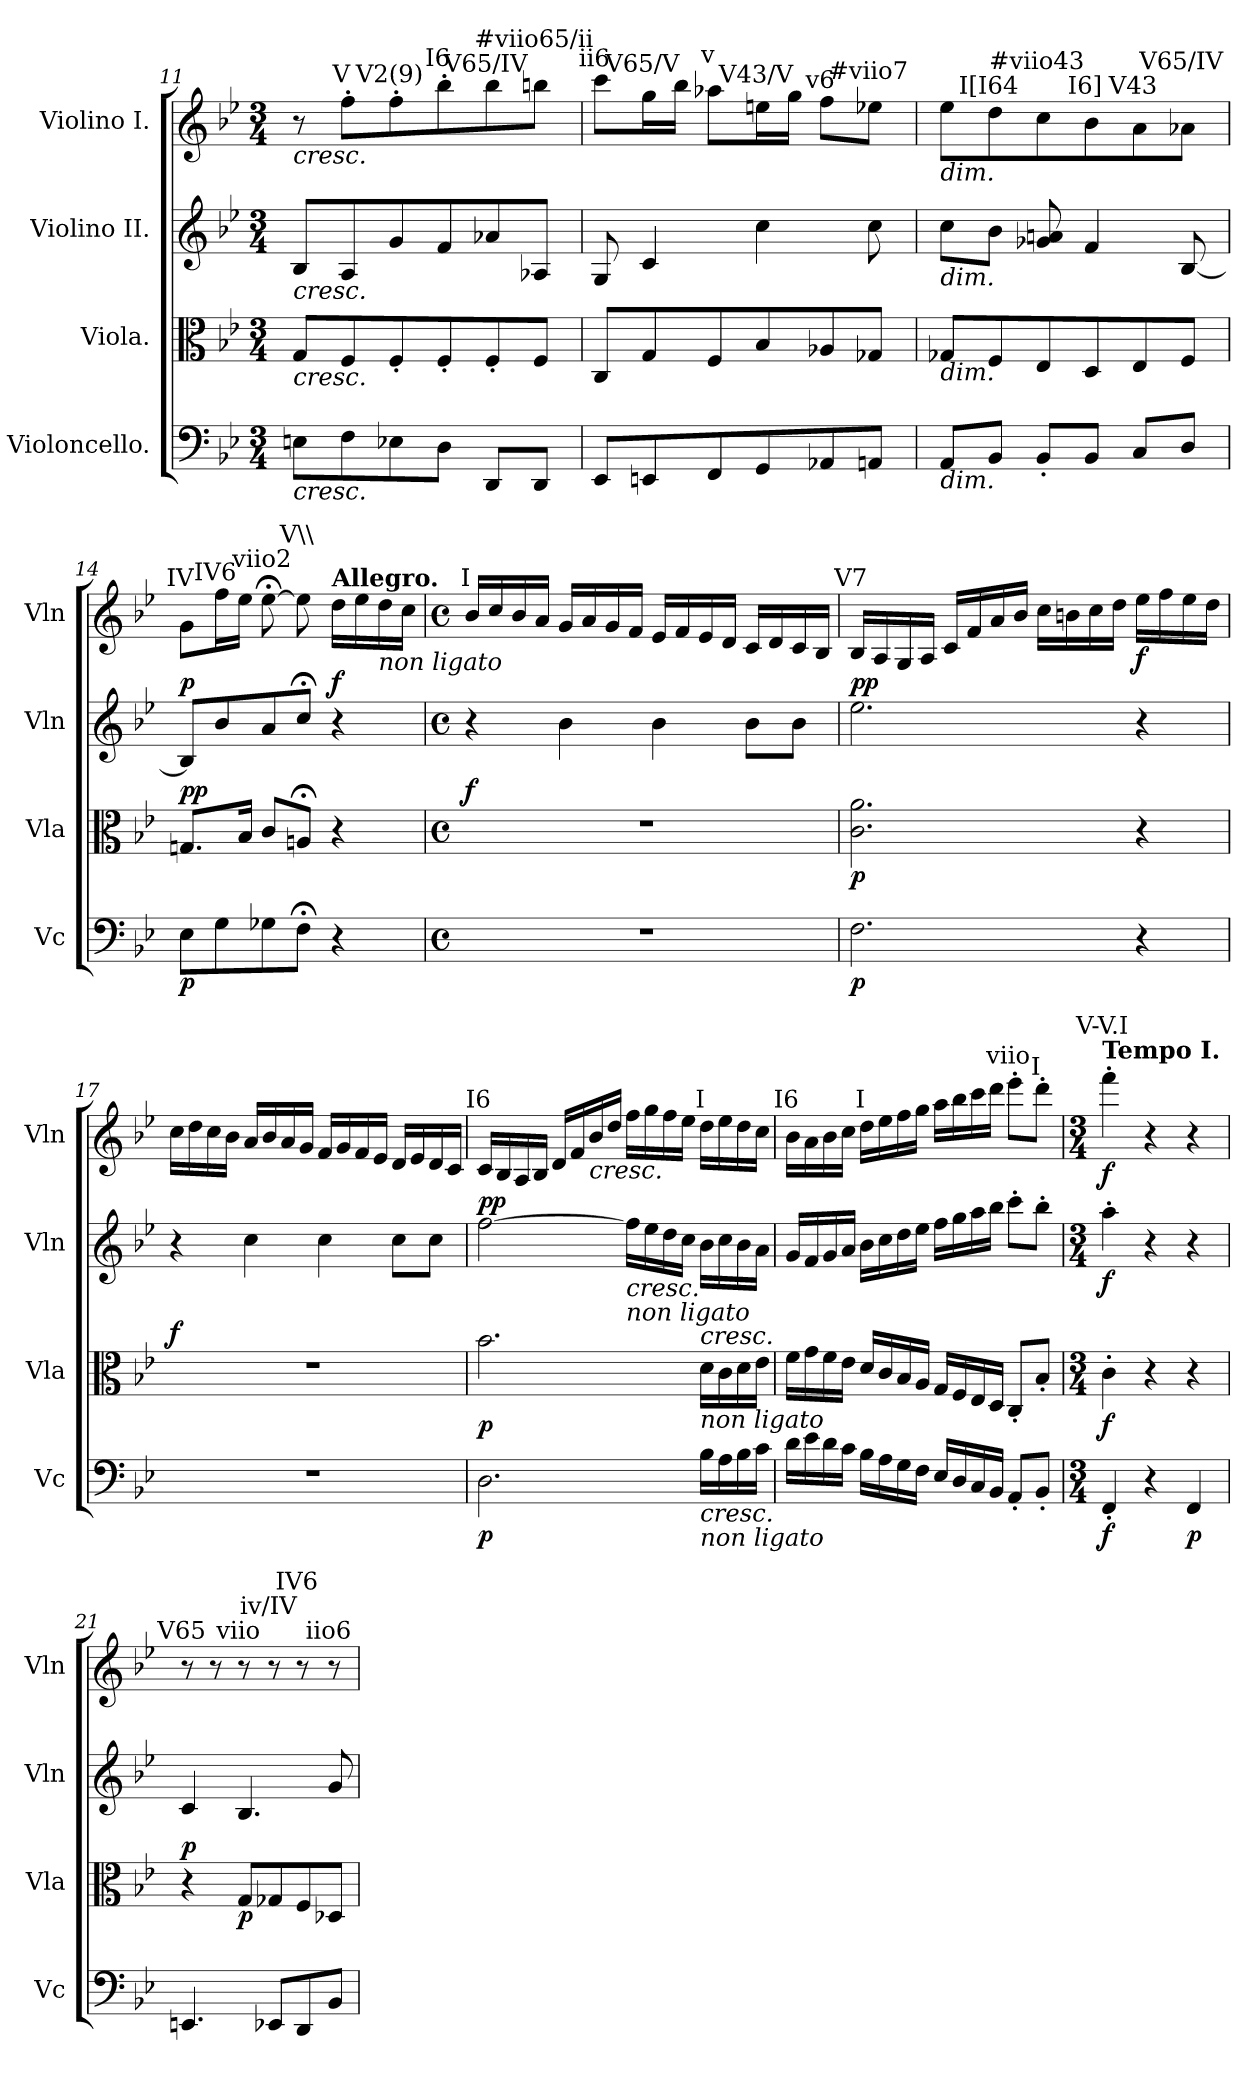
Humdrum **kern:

**kern	**dynam	**kern	**dynam	**kern	**dynam	**kern	**dynam
*part4	*part4	*part3	*part3	*part2	*part2	*part1	*part1
*staff4	*staff4	*staff3	*staff3	*staff2	*staff2	*staff1	*staff1
*I"Violoncello.	*	*I"Viola.	*	*I"Violino II.	*	*I"Violino I.	*
*I'Vc	*	*I'Vla	*	*I'Vln	*	*I'Vln	*
!!LO:PB:g=z
*clefF4	*	*clefC3	*	*clefG2	*	*clefG2	*
*k[b-e-]	*	*k[b-e-]	*	*k[b-e-]	*	*k[b-e-]	*
*B-:	*	*B-:	*	*B-:	*	*B-:	*
*M3/4	*	*M3/4	*	*M3/4	*	*M3/4	*
=11	=11	=11	=11	=11	=11	=11	=11
!	!	!	!	!	!	!LO:TX:b:i:t=cresc.	!
!	!	!	!	!LO:TX:b:i:t=cresc.	!	!	!
!	!	!LO:TX:b:i:t=cresc.	!	!	!	!	!
!LO:TX:b:i:t=cresc.	!	!	!	!	!	!	!
8En\L	.	8G/L	.	8B-/L	.	8r	.
!	!	!	!	!	!	!LO:TX:a:cj:t=V	!
8F\	.	8F/	.	8A/	.	8ff'>\L	.
!	!	!	!	!	!	!LO:TX:a:cj:t=V2(9)	!
8E-X\	.	8F'</	.	8g/	.	8ff'>\	.
!	!	!	!	!	!	!LO:TX:a:cj:t=I6	!
8D\J	.	8F'</	.	8f/	.	8bb-'>\	.
!	!	!	!	!	!	!LO:TX:a:cj:t=V65/IV	!
8DD/L	.	8F'</	.	8a-X/	.	8bb-\	.
!	!	!	!	!	!	!LO:TX:a:cj:t=#viio65/ii	!
8DD/J	.	8F/J	.	8A-X/J	.	8bbn\J	.
=12	=12	=12	=12	=12	=12	=12	=12
!	!	!	!	!	!	!LO:TX:a:cj:t=ii6	!
8EE-/L	.	8C/L	.	8G/	.	8ccc\L	.
!	!	!	!	!	!	!LO:TX:a:cj:t=V65/V	!
8EEn/	.	8G/	.	4c/	.	16gg\L	.
.	.	.	.	.	.	16bb-\JJ	.
!	!	!	!	!	!	!LO:TX:a:cj:t=v	!
8FF/	.	8F/	.	.	.	8aa-X\L	.
!	!	!	!	!	!	!LO:TX:a:cj:t=V43/V	!
8GG/	.	8B-/	.	4cc\	.	16een\L	.
.	.	.	.	.	.	16gg\JJ	.
!	!	!	!	!	!	!LO:TX:a:cj:t=v6	!
8AA-X/	.	8A-X/	.	.	.	8ff\L	.
!	!	!	!	!	!	!LO:TX:a:cj:t=#viio7	!
8AAn/J	.	8G-X/J	.	8cc\	.	8ee-X\J	.
!!LO:LB:g=z
=13	=13	=13	=13	=13	=13	=13	=13
!	!	!	!	!	!	!LO:TX:b:i:t=dim.	!
!	!	!	!	!LO:TX:b:i:t=dim.	!	!	!
!	!	!LO:TX:b:i:t=dim.	!	!	!	!	!
!LO:TX:b:i:t=dim.	!	!	!	!	!	!	!
8AA/L	.	8G-X/L	.	8cc\L	.	8ee-\L	.
!	!	!	!	!	!	!LO:TX:a:cj:t=I[I64	!
8BB-/J	.	8F/	.	8b-\J	.	8dd\	.
!	!	!	!	!	!	!LO:TX:a:cj:t=#viio43	!
8BB-'</L	.	8E-/	.	8g-X/ 8an/	.	8cc\	.
!	!	!	!	!	!	!LO:TX:a:cj:t=I6]	!
8BB-/J	.	8D/	.	4f/	.	8b-\	.
!	!	!	!	!	!	!LO:TX:a:cj:t=V43	!
8C/L	.	8E-/	.	.	.	8a\	.
!	!	!	!	!	!	!LO:TX:a:cj:t=V65/IV	!
8D/J	.	8F/J	.	[8B-/	.	8a-X\J	.
=14	=14	=14	=14	=14	=14	=14	=14
!	!	!	!	!	!	!LO:TX:a:cj:t=IV	!
!	!LO:DY:b	!	!LO:DY:b	!	!	!	!
!	!	!	!LO:DY:n=1:a	!	!LO:DY:a	!	!
8E-\L	p	8.Gn/L	p p	8B-/L]	p	8g\L	.
!	!	!	!	!	!	!LO:TX:a:cj:t=IV6	!
8G\	.	.	.	8b-/	.	16ff\L	.
.	.	16B-/Jk	.	.	.	16ee-\JJ	.
!	!	!	!	!	!	!LO:TX:a:cj:t=viio2	!
8G-X\	.	8c/L	.	8a/	.	[8ee-;<\	.
!	!	!	!	!	!	!LO:TX:a:cj:t=V\\	!
8F;<\J	.	8An;/J	.	8cc;/J	.	8ee-\]	.
!	!	!	!	!	!	!LO:TX:a:B:t=Allegro.	!
!	!	!	!	!	!LO:DY:a	!	!
4r	.	4r	.	4r	f	16dd\LL	.
.	.	.	.	.	.	16ee-\	.
!	!	!	!	!	!	!LO:TX:b:i:t=non ligato	!
.	.	.	.	.	.	16dd\	.
.	.	.	.	.	.	16cc\JJ	.
=15	=15	=15	=15	=15	=15	=15	=15
*M4/4	*	*M4/4	*	*M4/4	*	*M4/4	*
*met(c)	*	*met(c)	*	*met(c)	*	*met(c)	*
!	!	!	!	!	!	!LO:TX:a:cj:t=I	!
!	!	!	!LO:DY:a	!	!	!	!
1r	.	1r	f	4r	.	16b-/LL	.
.	.	.	.	.	.	16cc/	.
.	.	.	.	.	.	16b-/	.
.	.	.	.	.	.	16a/JJ	.
.	.	.	.	4b-\	.	16g/LL	.
.	.	.	.	.	.	16a/	.
.	.	.	.	.	.	16g/	.
.	.	.	.	.	.	16f/JJ	.
.	.	.	.	4b-\	.	16e-/LL	.
.	.	.	.	.	.	16f/	.
.	.	.	.	.	.	16e-/	.
.	.	.	.	.	.	16d/JJ	.
.	.	.	.	8b-\L	.	16c/LL	.
.	.	.	.	.	.	16d/	.
.	.	.	.	8b-\J	.	16c/	.
.	.	.	.	.	.	16B-/JJ	.
!!LO:LB:g=z
=16	=16	=16	=16	=16	=16	=16	=16
!	!	!	!	!	!	!LO:TX:a:cj:t=V7	!
!	!LO:DY:b	!	!LO:DY:b	!	!LO:DY:a	!	!
!	!	!	!	!	!LO:DY:n=1:b	!	!
2.F\	p	2.c\ 2.a\	p	2.ee-\	p p	16B-/LL	.
.	.	.	.	.	.	16A/	.
.	.	.	.	.	.	16G/	.
.	.	.	.	.	.	16A/JJ	.
.	.	.	.	.	.	16c/LL	.
.	.	.	.	.	.	16f/	.
.	.	.	.	.	.	16a/	.
.	.	.	.	.	.	16b-/JJ	.
.	.	.	.	.	.	16cc\LL	.
.	.	.	.	.	.	16bn\	.
.	.	.	.	.	.	16cc\	.
.	.	.	.	.	.	16dd\JJ	.
!	!	!	!	!	!	!	!LO:DY:b
4r	.	4r	.	4r	.	16ee-\LL	f
.	.	.	.	.	.	16ff\	.
.	.	.	.	.	.	16ee-\	.
.	.	.	.	.	.	16dd\JJ	.
!!LO:PB:g=z
=17	=17	=17	=17	=17	=17	=17	=17
!	!	!	!LO:DY:a	!	!	!	!
1r	.	1r	f	4r	.	16cc\LL	.
.	.	.	.	.	.	16dd\	.
.	.	.	.	.	.	16cc\	.
.	.	.	.	.	.	16b-\JJ	.
.	.	.	.	4cc\	.	16a/LL	.
.	.	.	.	.	.	16b-/	.
.	.	.	.	.	.	16a/	.
.	.	.	.	.	.	16g/JJ	.
.	.	.	.	4cc\	.	16f/LL	.
.	.	.	.	.	.	16g/	.
.	.	.	.	.	.	16f/	.
.	.	.	.	.	.	16e-/JJ	.
.	.	.	.	8cc\L	.	16d/LL	.
.	.	.	.	.	.	16e-/	.
.	.	.	.	8cc\J	.	16d/	.
.	.	.	.	.	.	16c/JJ	.
=18	=18	=18	=18	=18	=18	=18	=18
!	!	!	!	!	!	!LO:TX:a:cj:t=I6	!
!	!LO:DY:b	!	!LO:DY:b	!	!LO:DY:b	!	!
!	!	!	!	!	!LO:DY:n=1:a	!	!
2.D\	p	2.b-\	p	[2ff\	p p	16c/LL	.
.	.	.	.	.	.	16B-/	.
.	.	.	.	.	.	16A/	.
.	.	.	.	.	.	16B-/JJ	.
.	.	.	.	.	.	16d/LL	.
.	.	.	.	.	.	16f/	.
!	!	!	!	!	!	!LO:TX:b:i:t=cresc.	!
.	.	.	.	.	.	16b-/	.
.	.	.	.	.	.	16dd/JJ	.
!	!	!	!	!LO:TX:b:i:t=cresc.	!	!	!
!	!	!	!	!LO:TX:b:i:t=non ligato	!	!	!
.	.	.	.	16ff\LL]	.	16ff\LL	.
.	.	.	.	16ee-\	.	16gg\	.
.	.	.	.	16dd\	.	16ff\	.
.	.	.	.	16cc\JJ	.	16ee-\JJ	.
!	!	!	!	!	!	!LO:TX:a:cj:t=I	!
!	!	!LO:TX:a:i:t=cresc.	!	!	!	!	!
!	!	!LO:TX:b:i:t=non ligato	!	!	!	!	!
!LO:TX:b:i:t=cresc.	!	!	!	!	!	!	!
!LO:TX:b:i:t=non ligato	!	!	!	!	!	!	!
16B-\LL	.	16d\LL	.	16b-\LL	.	16dd\LL	.
16A\	.	16c\	.	16cc\	.	16ee-\	.
16B-\	.	16d\	.	16b-\	.	16dd\	.
16c\JJ	.	16e-\JJ	.	16a\JJ	.	16cc\JJ	.
=19	=19	=19	=19	=19	=19	=19	=19
!	!	!	!	!	!	!LO:TX:a:cj:t=I6	!
16d\LL	.	16f\LL	.	16g/LL	.	16b-\LL	.
16e-\	.	16g\	.	16f/	.	16a\	.
16d\	.	16f\	.	16g/	.	16b-\	.
16c\JJ	.	16e-\JJ	.	16a/JJ	.	16cc\JJ	.
!	!	!	!	!	!	!LO:TX:a:cj:t=I	!
16B-\LL	.	16d/LL	.	16b-\LL	.	16dd\LL	.
16A\	.	16c/	.	16cc\	.	16ee-\	.
16G\	.	16B-/	.	16dd\	.	16ff\	.
16F\JJ	.	16A/JJ	.	16ee-\JJ	.	16gg\JJ	.
16E-/LL	.	16G/LL	.	16ff\LL	.	16aa\LL	.
16D/	.	16F/	.	16gg\	.	16bb-\	.
16C/	.	16E-/	.	16aa\	.	16ccc\	.
16BB-/JJ	.	16D/JJ	.	16bb-\JJ	.	16ddd\JJ	.
!	!	!	!	!	!	!LO:TX:a:cj:t=viio	!
8AA'</L	.	8C'</L	.	8ccc'>\L	.	8eee-'>\L	.
!	!	!	!	!	!	!LO:TX:a:cj:t=I	!
8BB-'</J	.	8B-'</J	.	8bb-'>\J	.	8ddd'>\J	.
!!LO:LB:g=z
=20	=20	=20	=20	=20	=20	=20	=20
*M3/4	*	*M3/4	*	*M3/4	*	*M3/4	*
!	!	!	!	!	!	!LO:TX:a:B:t=Tempo I.	!
!	!	!	!	!	!	!LO:TX:a:cj:t=V-V.I	!
!	!LO:DY:b	!	!LO:DY:b	!	!LO:DY:b	!	!LO:DY:b
4FF'</	f	4c'>\	f	4aa'>\	f	4fff'>\	f
4r	.	4r	.	4r	.	4r	.
!	!LO:DY:b	!	!	!	!	!	!
4FF/	p	4r	.	4r	.	4r	.
=21	=21	=21	=21	=21	=21	=21	=21
!	!	!	!	!	!	!LO:TX:a:cj:t=V65	!
!	!	!	!LO:DY:a	!	!	!	!
4.EEn/	.	4r	p	4c/	.	8r	.
.	.	.	.	.	.	8r	.
!	!	!	!	!	!	!LO:TX:a:cj:t=viio	!
!	!	!	!LO:DY:b	!	!	!	!
.	.	8G/L	p	4.B-/	.	8r	.
!	!	!	!	!	!	!LO:TX:a:cj:t=iv/IV	!
8EE-X/L	.	8G-X/	.	.	.	8r	.
!	!	!	!	!	!	!LO:TX:a:cj:t=IV6	!
8DD/	.	8F/	.	.	.	8r	.
!	!	!	!	!	!	!LO:TX:a:cj:t=iio6	!
8BB-/J	.	8D-X/J	.	8g/	.	8r	.
=	=	=	=	=	=	=	=
*-	*-	*-	*-	*-	*-	*-	*-
